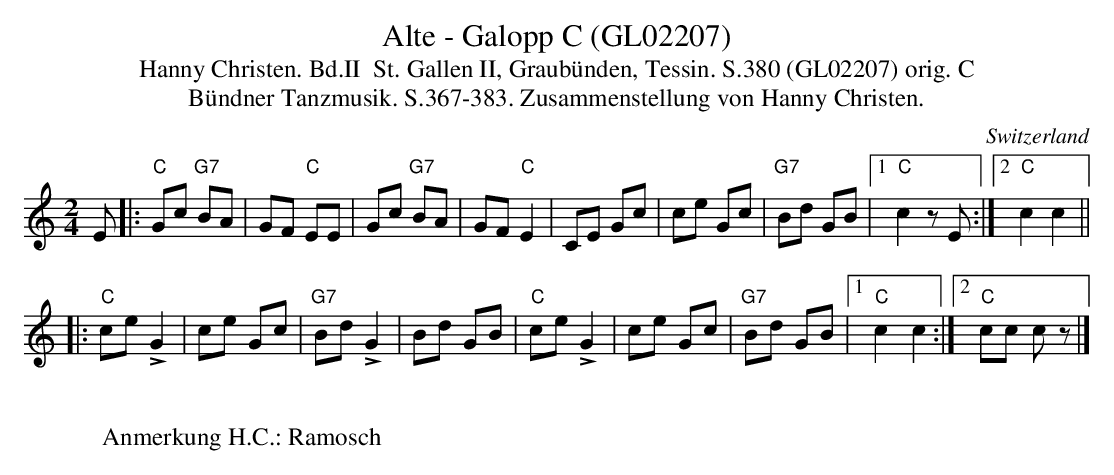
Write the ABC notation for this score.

X:1
T:Alte - Galopp C (GL02207)
T:Hanny Christen. Bd.II  St. Gallen II, Graubünden, Tessin. S.380 (GL02207) orig. C
T:Bündner Tanzmusik. S.367-383. Zusammenstellung von Hanny Christen.
O:Switzerland
M:2/4
L:1/8
K:C %%MIDI gchordon
E |: "C"Gc "G7"BA | GF "C"EE | Gc "G7"BA | GF"C"E2 | CE Gc | ce Gc | "G7"Bd GB |1 "C"c2zE :|2 "C"c2c2 ||
|: "C"ce !>!G2 | ce Gc | "G7"Bd !>!G2 | Bd GB | "C"ce !>!G2 | ce Gc | "G7"Bd GB |1 "C"c2c2 :|2 "C"cc cz |]
W:
W:Anmerkung H.C.: Ramosch
